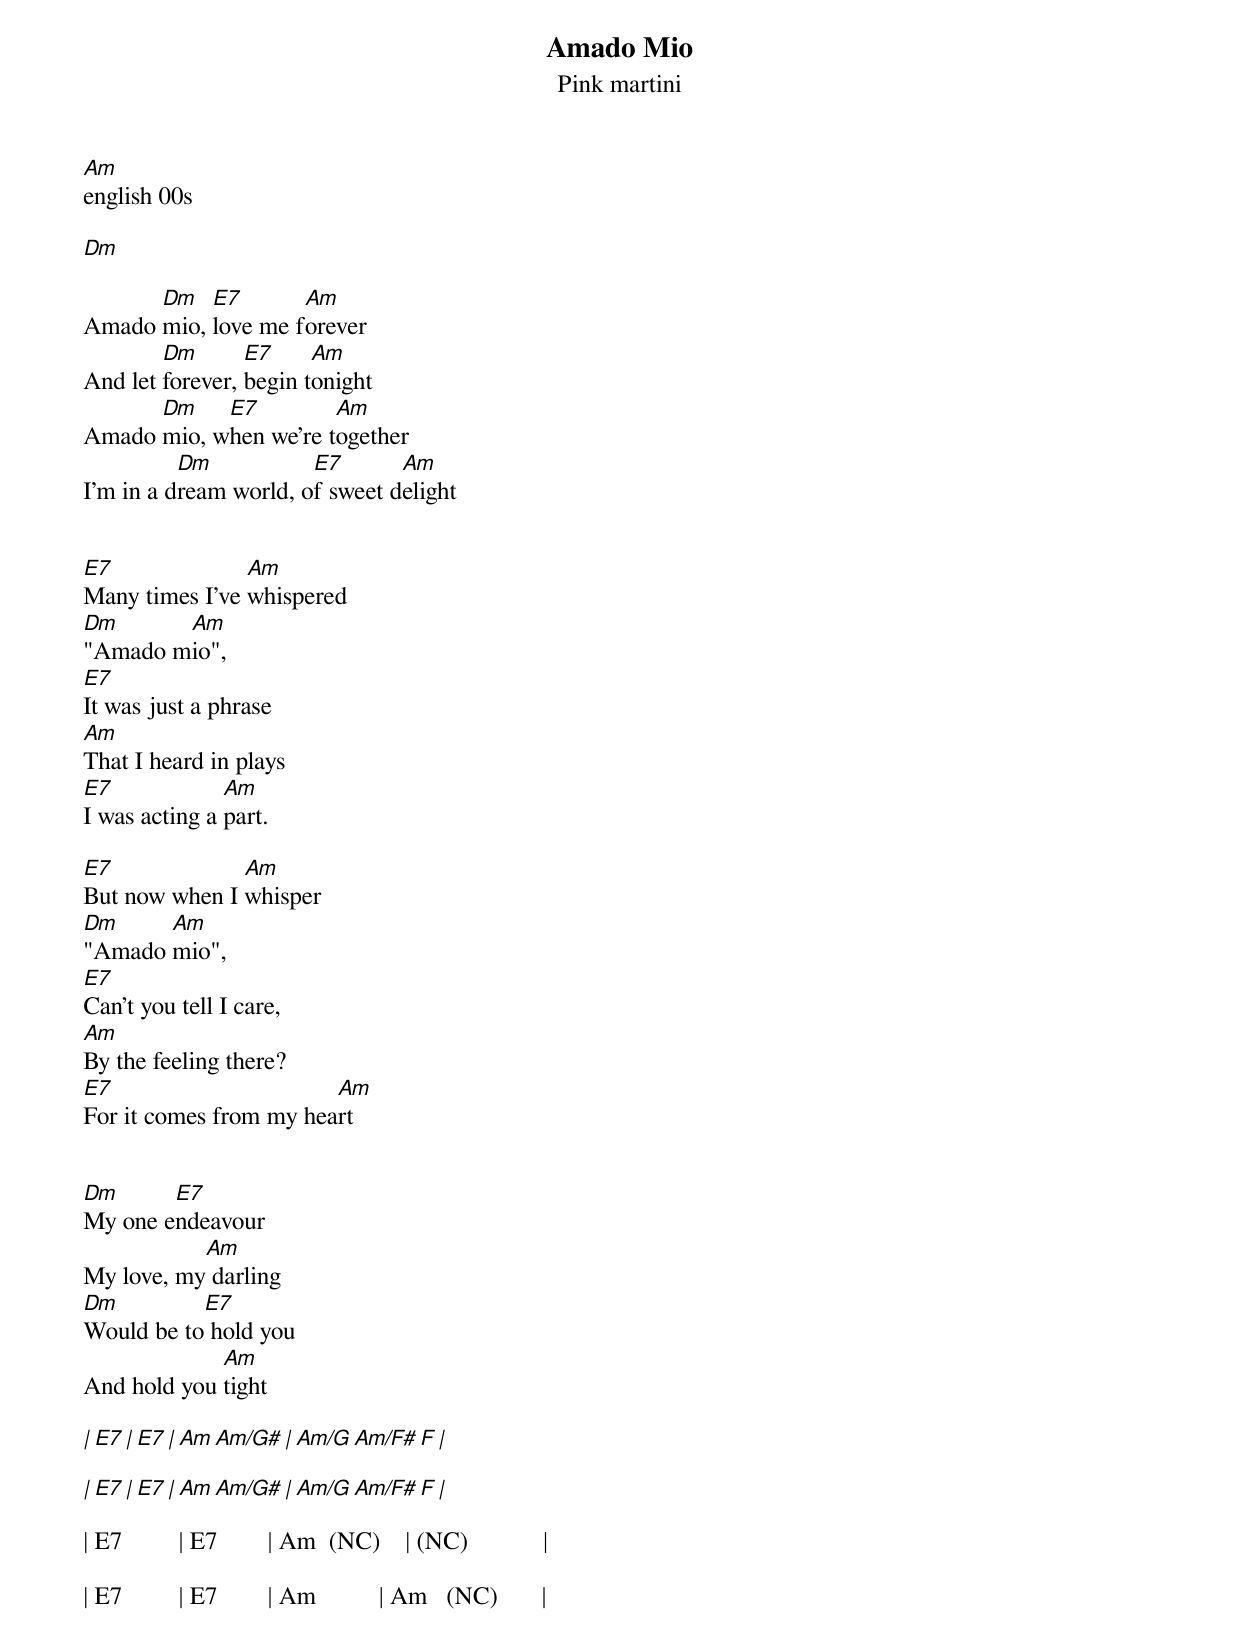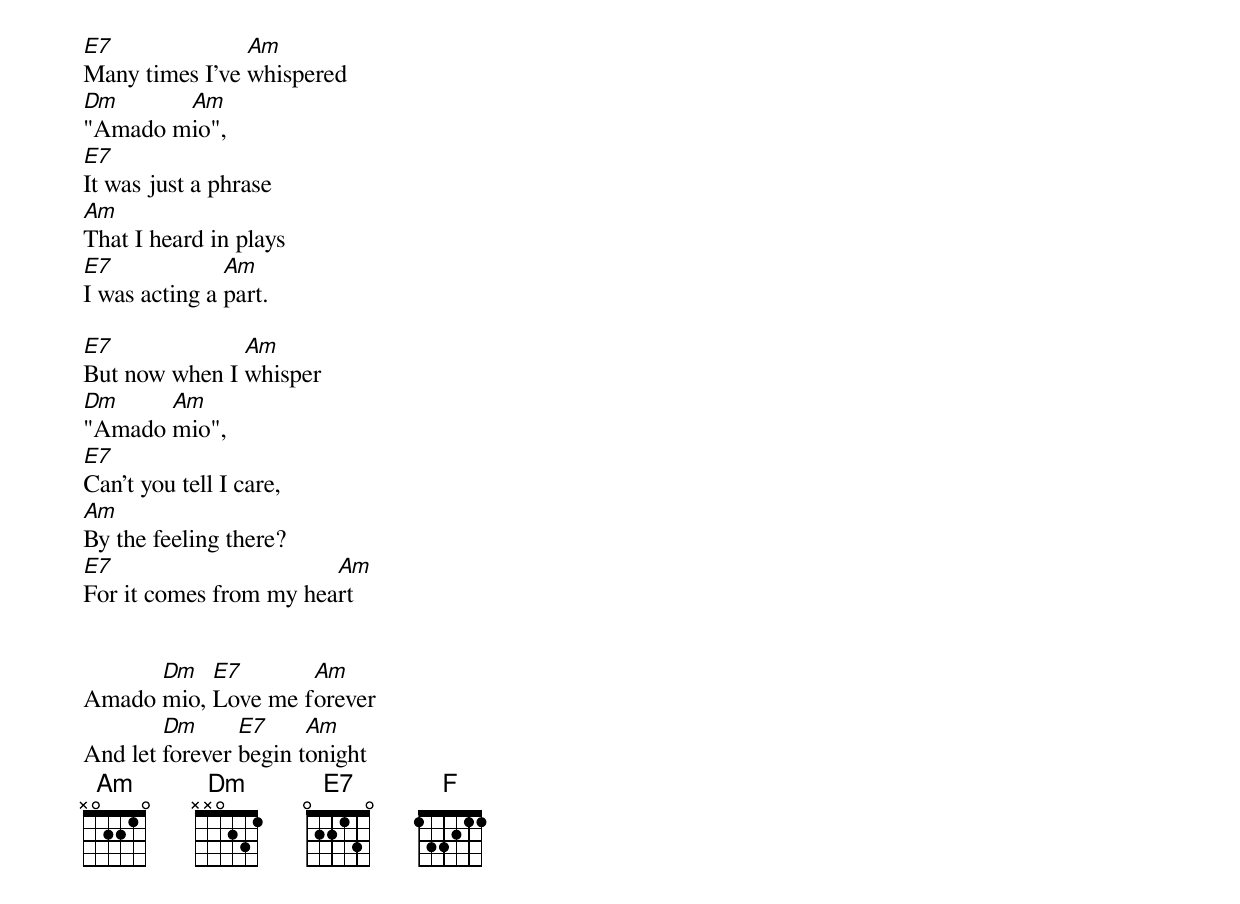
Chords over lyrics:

Amado Mio
Pink martini
Am
english 00s

Dm

      Dm   E7       Am
Amado mio, love me forever
        Dm       E7     Am
And let forever, begin tonight
      Dm    E7         Am
Amado mio, when we're together
          Dm           E7       Am
I'm in a dream world, of sweet delight


E7              Am
Many times I've whispered
Dm      Am
"Amado mio",
E7
It was just a phrase
Am
That I heard in plays
E7             Am
I was acting a part.

E7             Am
But now when I whisper
Dm     Am
"Amado mio",
E7
Can't you tell I care,
Am
By the feeling there?
E7                      Am
For it comes from my heart


Dm      E7
My one endeavour
           Am
My love, my darling
Dm         E7
Would be to hold you
             Am
And hold you tight

| E7         | E7        | Am  Am/G#   | Am/G  Am/F#  F  |

| E7         | E7        | Am  Am/G#   | Am/G  Am/F#  F  |

| E7         | E7        | Am  (NC)    | (NC)            |

| E7         | E7        | Am          | Am   (NC)       |


E7              Am
Many times I've whispered
Dm      Am
"Amado mio",
E7
It was just a phrase
Am
That I heard in plays
E7             Am
I was acting a part.

E7             Am
But now when I whisper
Dm     Am
"Amado mio",
E7
Can't you tell I care,
Am
By the feeling there?
E7                      Am
For it comes from my heart


      Dm   E7       Am
Amado mio, Love me forever
        Dm      E7     Am
And let forever begin tonight
